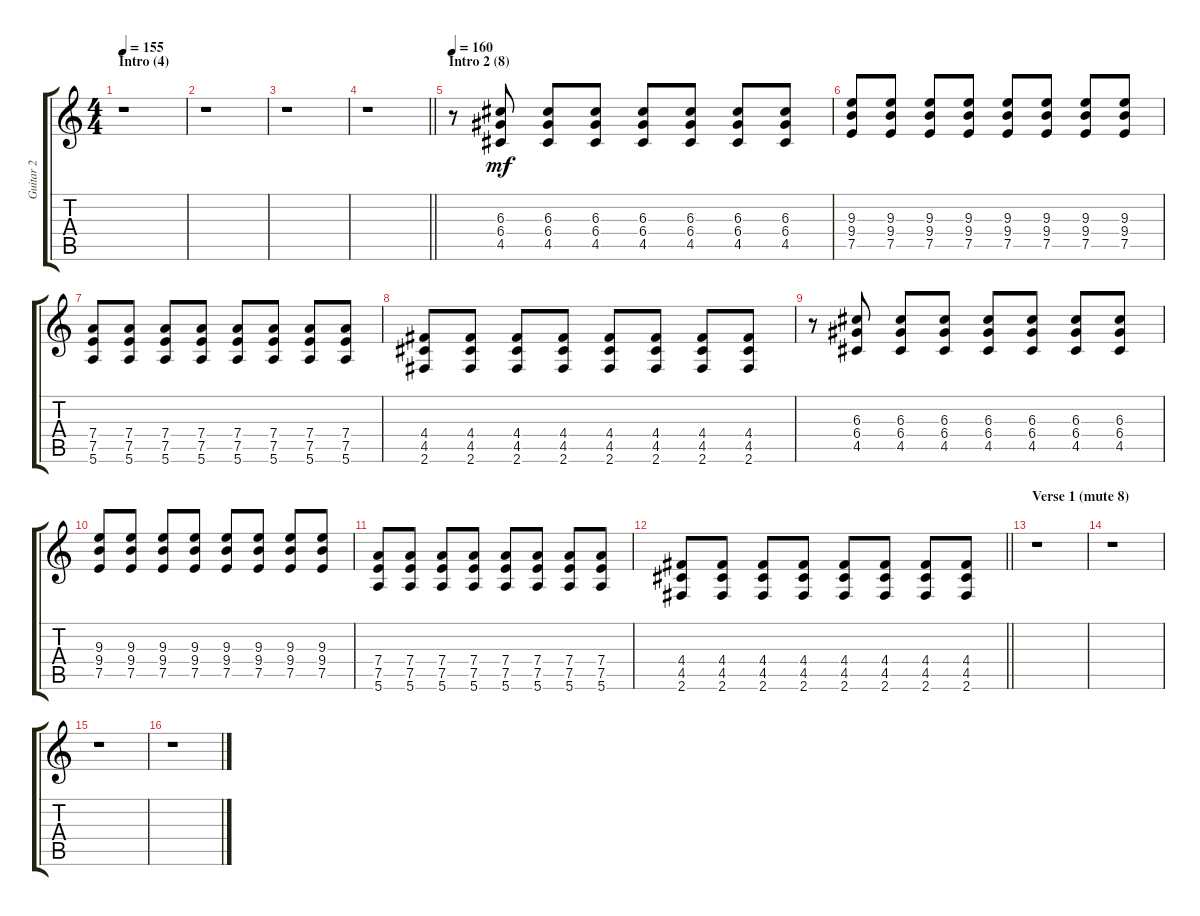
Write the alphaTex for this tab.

\track ("Guitar 2" "Guitar 2") {instrument distortionguitar}
\staff {score tabs}
\tuning (E4 B3 G3 D3 A2 E2) {hide}
\ts (4 4)
\section ("" "Intro (4)")
\tempo 155
\clef g2
\ks c
r.1{dy mf instrument distortionguitar} |
r.1 |
r.1 |
\barLineRight lightlight
r.1 |
\section ("" "Intro 2 (8)")
\tempo 160
r.8 (6.3 6.4 4.5).8{volume 12} (6.3 6.4 4.5).8 (6.3 6.4 4.5).8 (6.3 6.4 4.5).8 (6.3 6.4 4.5).8 (6.3 6.4 4.5).8 (6.3 6.4 4.5).8 |
(9.3 9.4 7.5).8 (9.3 9.4 7.5).8 (9.3 9.4 7.5).8 (9.3 9.4 7.5).8 (9.3 9.4 7.5).8 (9.3 9.4 7.5).8 (9.3 9.4 7.5).8 (9.3 9.4 7.5).8 |
(7.4 7.5 5.6).8 (7.4 7.5 5.6).8 (7.4 7.5 5.6).8 (7.4 7.5 5.6).8 (7.4 7.5 5.6).8 (7.4 7.5 5.6).8 (7.4 7.5 5.6).8 (7.4 7.5 5.6).8 |
(4.4 4.5 2.6).8 (4.4 4.5 2.6).8 (4.4 4.5 2.6).8 (4.4 4.5 2.6).8 (4.4 4.5 2.6).8 (4.4 4.5 2.6).8 (4.4 4.5 2.6).8 (4.4 4.5 2.6).8 |
r.8 (6.3 6.4 4.5).8{volume 12} (6.3 6.4 4.5).8 (6.3 6.4 4.5).8 (6.3 6.4 4.5).8 (6.3 6.4 4.5).8 (6.3 6.4 4.5).8 (6.3 6.4 4.5).8 |
(9.3 9.4 7.5).8 (9.3 9.4 7.5).8 (9.3 9.4 7.5).8 (9.3 9.4 7.5).8 (9.3 9.4 7.5).8 (9.3 9.4 7.5).8 (9.3 9.4 7.5).8 (9.3 9.4 7.5).8 |
(7.4 7.5 5.6).8 (7.4 7.5 5.6).8 (7.4 7.5 5.6).8 (7.4 7.5 5.6).8 (7.4 7.5 5.6).8 (7.4 7.5 5.6).8 (7.4 7.5 5.6).8 (7.4 7.5 5.6).8 |
\barLineRight lightlight
(4.4 4.5 2.6).8 (4.4 4.5 2.6).8 (4.4 4.5 2.6).8 (4.4 4.5 2.6).8 (4.4 4.5 2.6).8 (4.4 4.5 2.6).8 (4.4 4.5 2.6).8 (4.4 4.5 2.6).8 |
\section ("" "Verse 1 (mute 8)")
r.1 |
r.1 |
r.1 |
r.1
